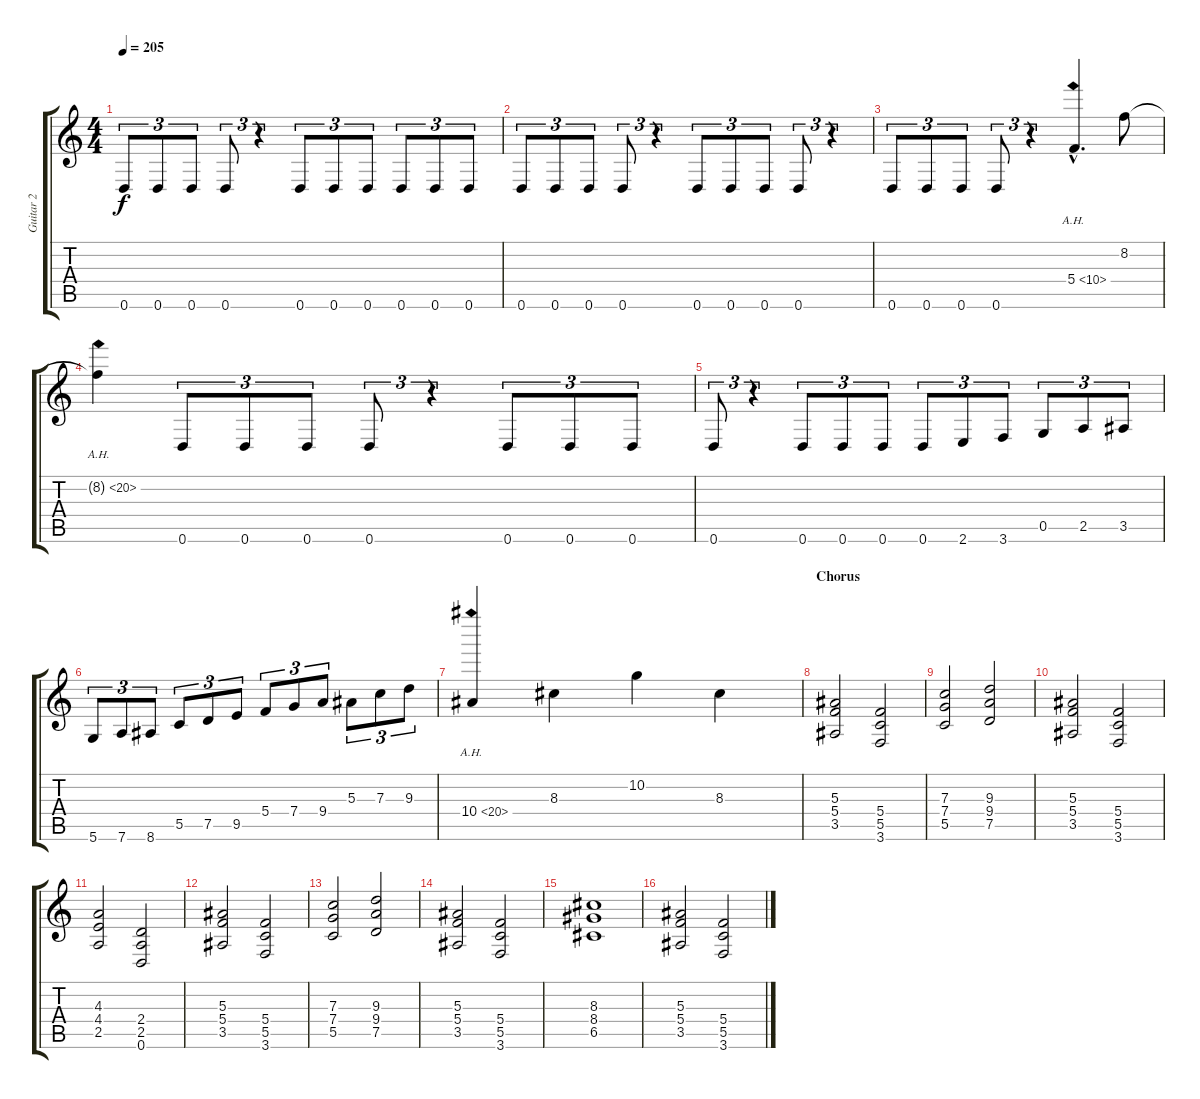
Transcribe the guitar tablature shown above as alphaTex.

\track ("Guitar 2" "Guitar 2") {instrument distortionguitar}
\staff {score tabs}
\tuning (D4 A3 F3 C3 G2 D2) {hide}
\ts (4 4)
\tempo 205
\clef g2
\ks c
0.6.8{tu (3 2) dy f} 0.6.8{tu (3 2)} 0.6.8{tu (3 2)} 0.6.8{tu (3 2)} r.4{tu (3 2)} 0.6.8{tu (3 2)} 0.6.8{tu (3 2)} 0.6.8{tu (3 2)} 0.6.8{tu (3 2)} 0.6.8{tu (3 2)} 0.6.8{tu (3 2)} |
0.6.8{tu (3 2)} 0.6.8{tu (3 2)} 0.6.8{tu (3 2)} 0.6.8{tu (3 2)} r.4{tu (3 2)} 0.6.8{tu (3 2)} 0.6.8{tu (3 2)} 0.6.8{tu (3 2)} 0.6.8{tu (3 2)} r.4{tu (3 2)} |
0.6.8{tu (3 2)} 0.6.8{tu (3 2)} 0.6.8{tu (3 2)} 0.6.8{tu (3 2)} r.4{tu (3 2)} 5.4{ah 5 hac}.4{d} 8.2.8 |
8.2{ah 12 t}.4 0.6.8{tu (3 2)} 0.6.8{tu (3 2)} 0.6.8{tu (3 2)} 0.6.8{tu (3 2)} r.4{tu (3 2)} 0.6.8{tu (3 2)} 0.6.8{tu (3 2)} 0.6.8{tu (3 2)} |
0.6.8{tu (3 2)} r.4{tu (3 2)} 0.6.8{tu (3 2)} 0.6.8{tu (3 2)} 0.6.8{tu (3 2)} 0.6.8{tu (3 2)} 2.6.8{tu (3 2)} 3.6.8{tu (3 2)} 0.5.8{tu (3 2)} 2.5.8{tu (3 2)} 3.5.8{tu (3 2)} |
5.6.8{tu (3 2)} 7.6.8{tu (3 2)} 8.6.8{tu (3 2)} 5.5.8{tu (3 2)} 7.5.8{tu (3 2)} 9.5.8{tu (3 2)} 5.4.8{tu (3 2)} 7.4.8{tu (3 2)} 9.4.8{tu (3 2)} 5.3.8{tu (3 2)} 7.3.8{tu (3 2)} 9.3.8{tu (3 2)} |
10.4{ah 10}.4 8.3.4 10.2.4 8.3.4 |
\section ("" "Chorus")
(5.3 5.4 3.5).2 (5.4 5.5 3.6).2 |
(7.3 7.4 5.5).2 (9.3 9.4 7.5).2 |
(5.3 5.4 3.5).2 (5.4 5.5 3.6).2 |
(4.3 4.4 2.5).2 (2.4 2.5 0.6).2 |
(5.3 5.4 3.5).2 (5.4 5.5 3.6).2 |
(7.3 7.4 5.5).2 (9.3 9.4 7.5).2 |
(5.3 5.4 3.5).2 (5.4 5.5 3.6).2 |
(8.3 8.4 6.5).1 |
(5.3 5.4 3.5).2 (5.4 5.5 3.6).2
